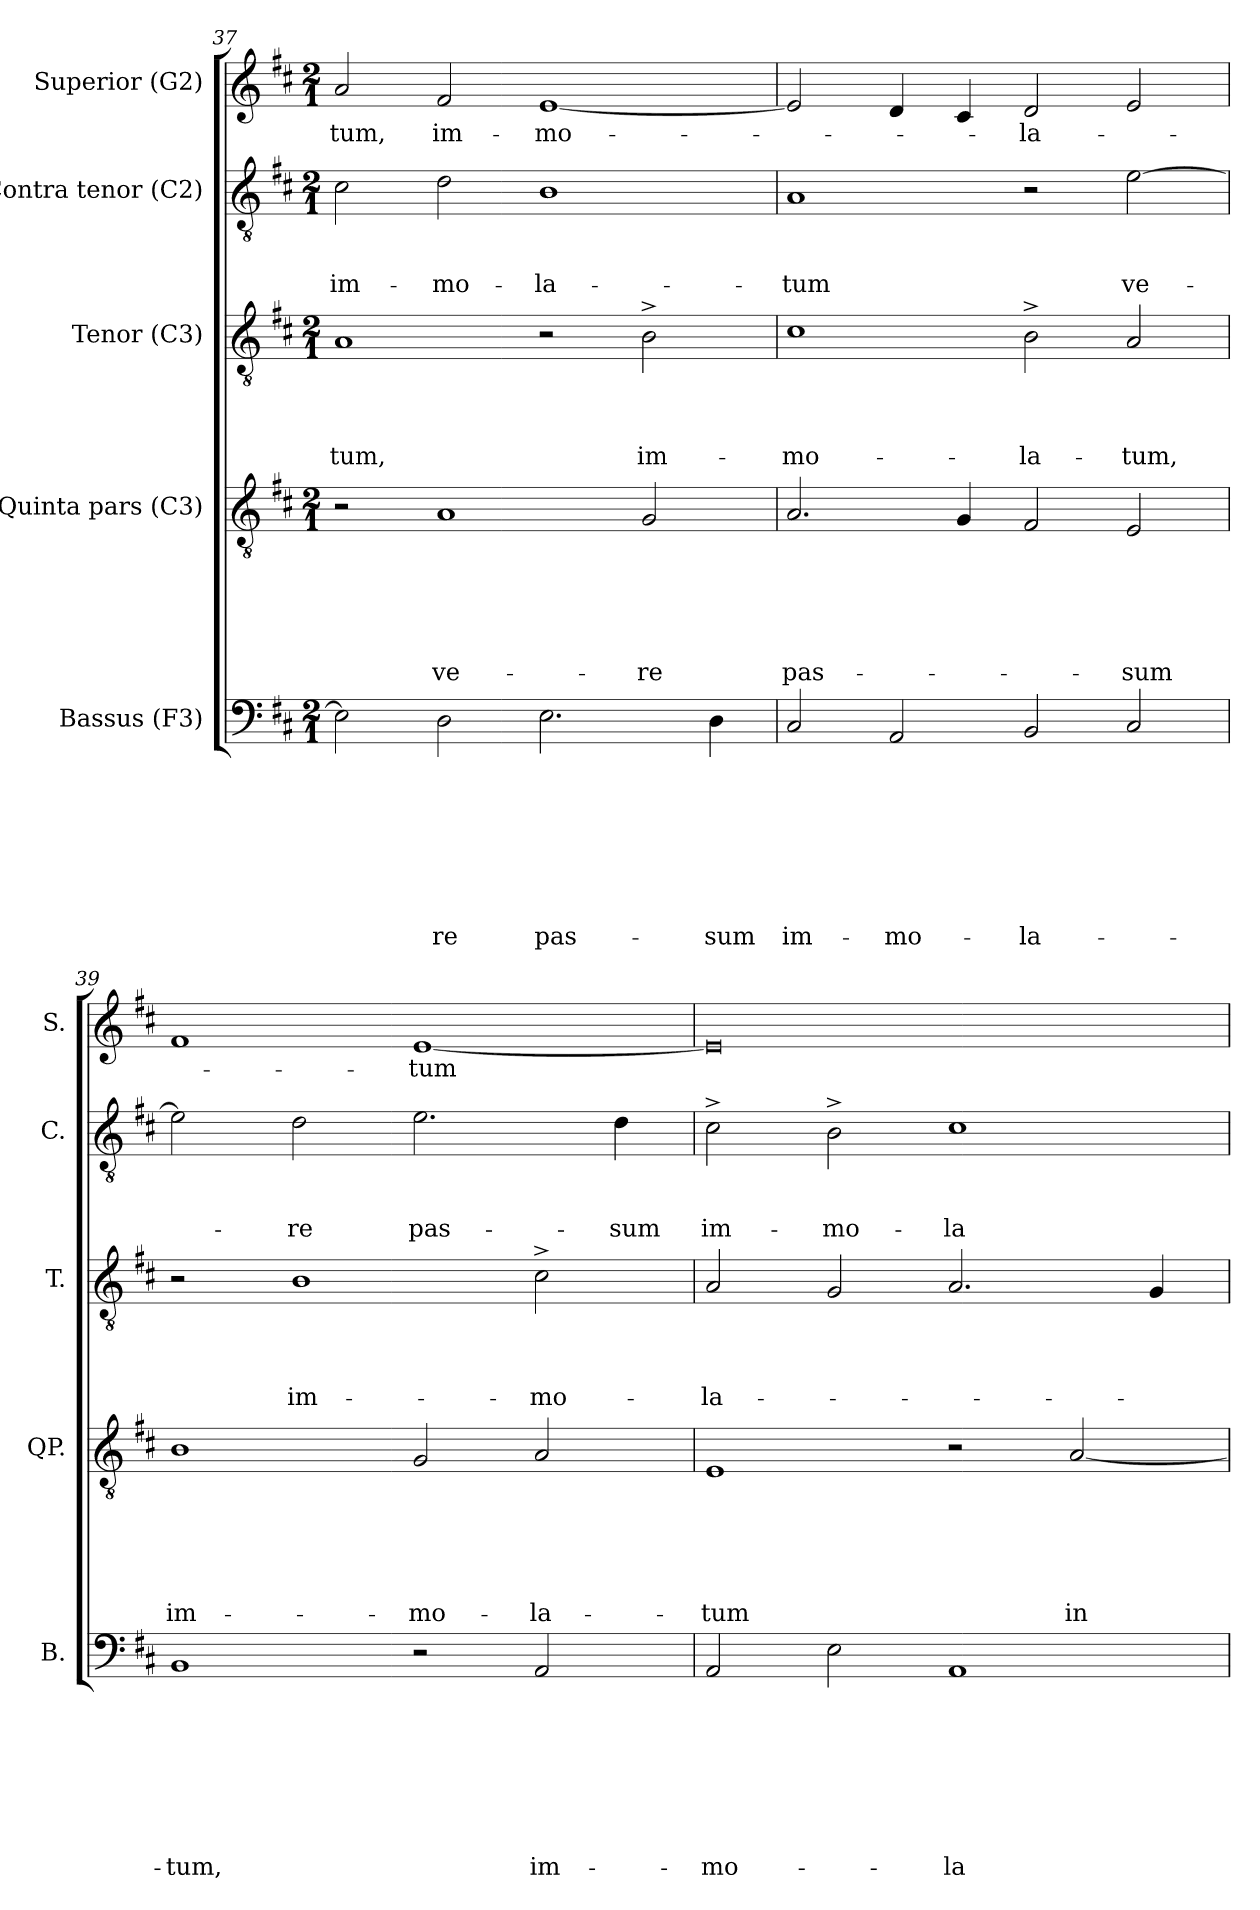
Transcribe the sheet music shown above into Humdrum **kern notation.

**kern	**text	**text	**text	**text	**text	**text	**text	**text	**kern	**text	**text	**text	**text	**text	**text	**kern	**text	**text	**text	**text	**kern	**text	**text	**text	**kern	**text
*part5	*part5	*part5	*part5	*part5	*part5	*part5	*part5	*part5	*part4	*part4	*part4	*part4	*part4	*part4	*part4	*part3	*part3	*part3	*part3	*part3	*part2	*part2	*part2	*part2	*part1	*part1
*staff5	*staff5	*staff5	*staff5	*staff5	*staff5	*staff5	*staff5	*staff5	*staff4	*staff4	*staff4	*staff4	*staff4	*staff4	*staff4	*staff3	*staff3	*staff3	*staff3	*staff3	*staff2	*staff2	*staff2	*staff2	*staff1	*staff1
*I"Bassus (F3)	*	*	*	*	*	*	*	*	*I"Quinta pars (C3)	*	*	*	*	*	*	*I"Tenor (C3)	*	*	*	*	*I"Contra tenor (C2)	*	*	*	*I"Superior (G2)	*
*I'B.	*	*	*	*	*	*	*	*	*I'QP.	*	*	*	*	*	*	*I'T.	*	*	*	*	*I'C.	*	*	*	*I'S.	*
*clefF4	*	*	*	*	*	*	*	*	*clefGv2	*	*	*	*	*	*	*clefGv2	*	*	*	*	*clefGv2	*	*	*	*clefG2	*
*k[f#c#]	*	*	*	*	*	*	*	*	*k[f#c#]	*	*	*	*	*	*	*k[f#c#]	*	*	*	*	*k[f#c#]	*	*	*	*k[f#c#]	*
*D:	*	*	*	*	*	*	*	*	*D:	*	*	*	*	*	*	*D:	*	*	*	*	*D:	*	*	*	*D:	*
*M2/1	*	*	*	*	*	*	*	*	*M2/1	*	*	*	*	*	*	*M2/1	*	*	*	*	*M2/1	*	*	*	*M2/1	*
=37	=37	=37	=37	=37	=37	=37	=37	=37	=37	=37	=37	=37	=37	=37	=37	=37	=37	=37	=37	=37	=37	=37	=37	=37	=37	=37
!	!	!	!	!	!	!	!	!	!	!	!	!	!	!	!	!	!	!	!	!LO:LY:b	!	!	!	!LO:LY:b	!	!LO:LY:b
2E\]	.	.	.	.	.	.	.	.	2r	.	.	.	.	.	.	1A	.	.	.	-tum,	2c#\	.	.	im-	2a/	-tum,
!	!	!	!	!	!	!	!	!LO:LY:b	!	!	!	!	!	!	!LO:LY:b	!	!	!	!	!	!	!	!	!LO:LY:b	!	!LO:LY:b
2D\	.	.	.	.	.	.	.	-re	1A	.	.	.	.	.	ve-	.	.	.	.	.	2d\	.	.	-mo-	2f#/	im-
!	!	!	!	!	!	!	!	!LO:LY:b	!	!	!	!	!	!	!	!	!	!	!	!	!	!	!	!LO:LY:b	!	!LO:LY:b
2.E\	.	.	.	.	.	.	.	pas-	.	.	.	.	.	.	.	2r	.	.	.	.	1B	.	.	-la-	[<1e	-mo-
!	!	!	!	!	!	!	!	!	!	!	!	!	!	!	!LO:LY:b	!	!	!	!	!LO:LY:b	!	!	!	!	!	!
.	.	.	.	.	.	.	.	.	2G/	.	.	.	.	.	-re	2B^>\	.	.	.	im-	.	.	.	.	.	.
!	!	!	!	!	!	!	!	!LO:LY:b	!	!	!	!	!	!	!	!	!	!	!	!	!	!	!	!	!	!
4D\	.	.	.	.	.	.	.	-sum	.	.	.	.	.	.	.	.	.	.	.	.	.	.	.	.	.	.
=38	=38	=38	=38	=38	=38	=38	=38	=38	=38	=38	=38	=38	=38	=38	=38	=38	=38	=38	=38	=38	=38	=38	=38	=38	=38	=38
!	!	!	!	!	!	!	!	!LO:LY:b	!	!	!	!	!	!	!LO:LY:b	!	!	!	!	!LO:LY:b	!	!	!	!LO:LY:b	!	!
2C#/	.	.	.	.	.	.	.	im-	2.A/	.	.	.	.	.	pas-	1c#	.	.	.	-mo-	1A	.	.	-tum	2e/]	.
!	!	!	!	!	!	!	!	!LO:LY:b	!	!	!	!	!	!	!	!	!	!	!	!	!	!	!	!	!	!
2AA/	.	.	.	.	.	.	.	-mo-	.	.	.	.	.	.	.	.	.	.	.	.	.	.	.	.	4d/	.
.	.	.	.	.	.	.	.	.	4G/	.	.	.	.	.	.	.	.	.	.	.	.	.	.	.	4c#/	.
!	!	!	!	!	!	!	!	!LO:LY:b	!	!	!	!	!	!	!	!	!	!	!	!LO:LY:b	!	!	!	!	!	!LO:LY:b
2BB/	.	.	.	.	.	.	.	-la-	2F#/	.	.	.	.	.	.	2B^>\	.	.	.	-la-	2r	.	.	.	2d/	-la-
!	!	!	!	!	!	!	!	!	!	!	!	!	!	!	!LO:LY:b	!	!	!	!	!LO:LY:b	!	!	!	!LO:LY:b	!	!
2C#/	.	.	.	.	.	.	.	.	2E/	.	.	.	.	.	-sum	2A/	.	.	.	-tum,	[>2e\	.	.	ve-	2e/	.
=39	=39	=39	=39	=39	=39	=39	=39	=39	=39	=39	=39	=39	=39	=39	=39	=39	=39	=39	=39	=39	=39	=39	=39	=39	=39	=39
!	!	!	!	!	!	!	!	!LO:LY:b	!	!	!	!	!	!	!LO:LY:b	!	!	!	!	!	!	!	!	!	!	!
1BB	.	.	.	.	.	.	.	-tum,	1B	.	.	.	.	.	im-	2r	.	.	.	.	2e\]	.	.	.	1f#	.
!	!	!	!	!	!	!	!	!	!	!	!	!	!	!	!	!	!	!	!	!LO:LY:b	!	!	!	!LO:LY:b	!	!
.	.	.	.	.	.	.	.	.	.	.	.	.	.	.	.	1B	.	.	.	im-	2d\	.	.	-re	.	.
!	!	!	!	!	!	!	!	!	!	!	!	!	!	!	!LO:LY:b	!	!	!	!	!	!	!	!	!LO:LY:b	!	!LO:LY:b
2r	.	.	.	.	.	.	.	.	2G/	.	.	.	.	.	-mo-	.	.	.	.	.	2.e\	.	.	pas-	[<1e	-tum
!	!	!	!	!	!	!	!	!LO:LY:b	!	!	!	!	!	!	!LO:LY:b	!	!	!	!	!LO:LY:b	!	!	!	!	!	!
2AA/	.	.	.	.	.	.	.	im-	2A/	.	.	.	.	.	-la-	2c#^>\	.	.	.	-mo-	.	.	.	.	.	.
!	!	!	!	!	!	!	!	!	!	!	!	!	!	!	!	!	!	!	!	!	!	!	!	!LO:LY:b	!	!
.	.	.	.	.	.	.	.	.	.	.	.	.	.	.	.	.	.	.	.	.	4d\	.	.	-sum	.	.
!!LO:LB:g=z
=40	=40	=40	=40	=40	=40	=40	=40	=40	=40	=40	=40	=40	=40	=40	=40	=40	=40	=40	=40	=40	=40	=40	=40	=40	=40	=40
!	!	!	!	!	!	!	!	!LO:LY:b	!	!	!	!	!	!	!LO:LY:b	!	!	!	!	!LO:LY:b	!	!	!	!LO:LY:b	!	!
2AA/	.	.	.	.	.	.	.	-mo-	1E	.	.	.	.	.	-tum	2A/	.	.	.	-la-	2c#^>\	.	.	im-	0e]	.
!	!	!	!	!	!	!	!	!	!	!	!	!	!	!	!	!	!	!	!	!	!	!	!	!LO:LY:b	!	!
2E\	.	.	.	.	.	.	.	.	.	.	.	.	.	.	.	2G/	.	.	.	.	2B^>\	.	.	-mo-	.	.
!	!	!	!	!	!	!	!	!LO:LY:b	!	!	!	!	!	!	!	!	!	!	!	!	!	!	!	!LO:LY:b	!	!
1AA	.	.	.	.	.	.	.	-la-	2r	.	.	.	.	.	.	2.A/	.	.	.	.	1c#	.	.	-la-	.	.
!	!	!	!	!	!	!	!	!	!	!	!	!	!	!	!LO:LY:b	!	!	!	!	!	!	!	!	!	!	!
.	.	.	.	.	.	.	.	.	[<2A/	.	.	.	.	.	in	.	.	.	.	.	.	.	.	.	.	.
.	.	.	.	.	.	.	.	.	.	.	.	.	.	.	.	4G/	.	.	.	.	.	.	.	.	.	.
=	=	=	=	=	=	=	=	=	=	=	=	=	=	=	=	=	=	=	=	=	=	=	=	=	=	=
*-	*-	*-	*-	*-	*-	*-	*-	*-	*-	*-	*-	*-	*-	*-	*-	*-	*-	*-	*-	*-	*-	*-	*-	*-	*-	*-
